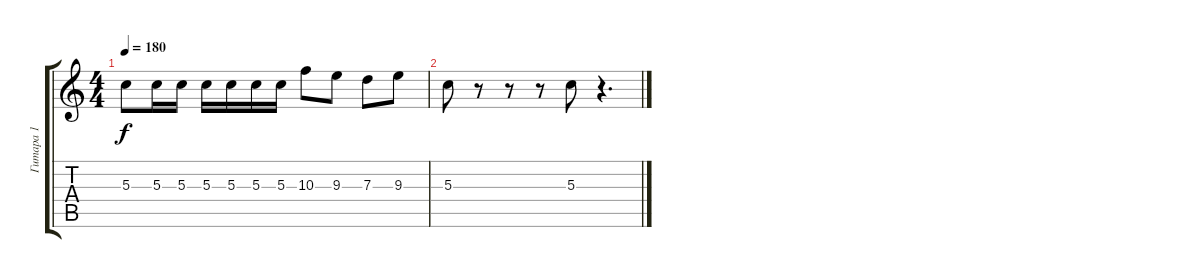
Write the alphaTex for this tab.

\track ("Гитара 1" "Гитара 1") {instrument overdrivenguitar}
\staff {score tabs}
\tuning (E4 B3 G3 D3 A2 E2) {hide}
\ts (4 4)
\tempo 180
\clef g2
\ks c
5.3.8{dy f} 5.3.16 5.3.16 5.3.16 5.3.16 5.3.16 5.3.16 10.3.8 9.3.8 7.3.8 9.3.8 |
5.3.8 r.8 r.8 r.8 5.3.8 r.4{d}
